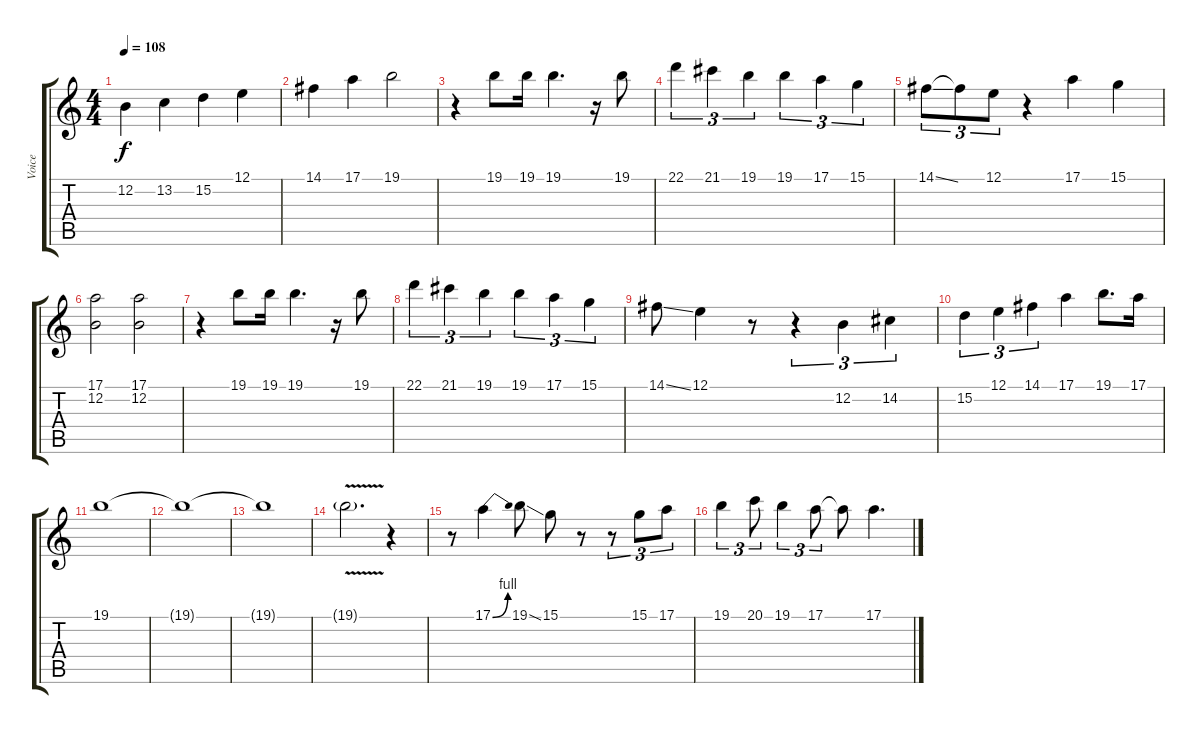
\track ("Voice" "Voice") {instrument lead2sawtooth}
\staff {score tabs}
\tuning (E4 B3 G3 D3 A2 E2) {hide}
\ts (4 4)
\tempo 108
\clef g2
\ks c
12.2.4{dy f} 13.2.4 15.2.4 12.1.4 |
14.1.4 17.1.4 19.1.2 |
r.4 19.1.8 19.1.16 19.1.4{d} r.16 19.1.8 |
22.1.4{tu (3 2)} 21.1.4{tu (3 2)} 19.1.4{tu (3 2)} 19.1.4{tu (3 2)} 17.1.4{tu (3 2)} 15.1.4{tu (3 2)} |
14.1{ss}.8{tu (3 2)} 14.1{t}.8{tu (3 2)} 12.1.8{tu (3 2)} r.4 17.1.4 15.1.4 |
(17.1 12.2).2 (17.1 12.2).2 |
r.4 19.1.8 19.1.16 19.1.4{d} r.16 19.1.8 |
22.1.4{tu (3 2)} 21.1.4{tu (3 2)} 19.1.4{tu (3 2)} 19.1.4{tu (3 2)} 17.1.4{tu (3 2)} 15.1.4{tu (3 2)} |
14.1{ss}.8 12.1.4 r.8 r.4{tu (3 2)} 12.2.4{tu (3 2)} 14.2.4{tu (3 2)} |
15.2.4{tu (3 2)} 12.1.4{tu (3 2)} 14.1.4{tu (3 2)} 17.1.4 19.1.8{d} 17.1.16 |
19.1.1 |
19.1{t}.1 |
19.1{t}.1 |
19.1{v g}.2{d} r.4 |
r.8 17.1{be (bend 0 0 60 4)}.4 19.1{ss}.8 15.1.8 r.8 r.8{tu (3 2)} 15.1.8{tu (3 2)} 17.1.8{tu (3 2)} |
19.1.4{tu (3 2)} 20.1.8{tu (3 2)} 19.1.4{tu (3 2)} 17.1.8{tu (3 2)} 17.1{t}.8 17.1.4{d}
